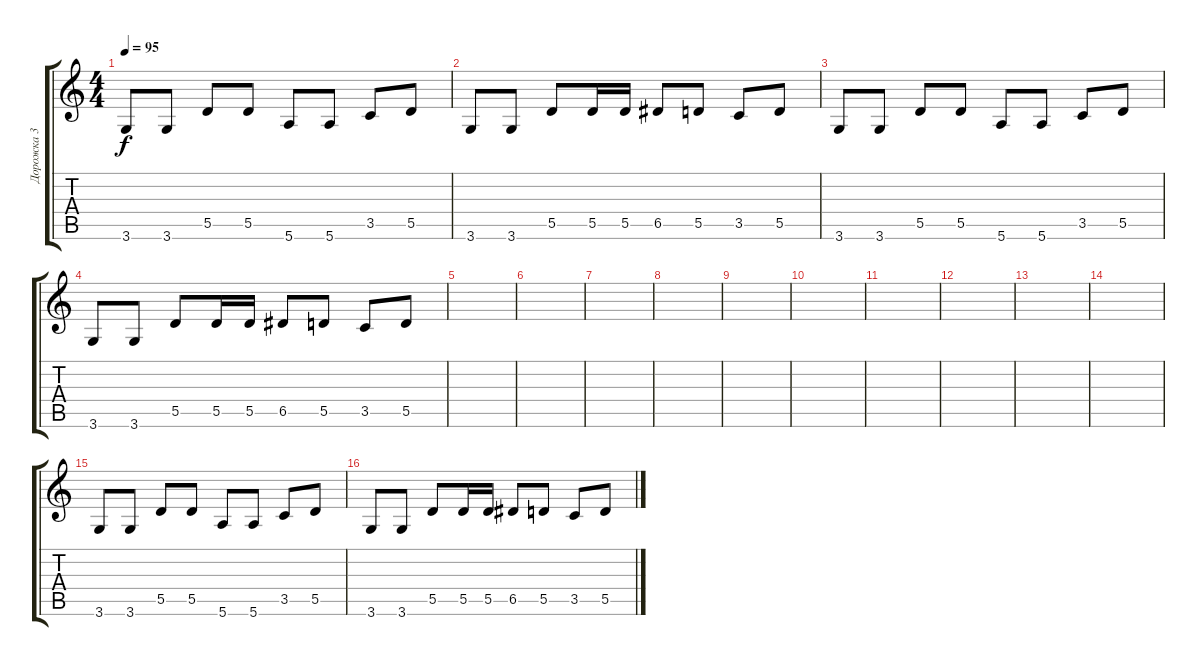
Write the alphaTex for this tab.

\track ("Дорожка 3" "Дорожка 3") {instrument electricguitarmuted}
\staff {score tabs}
\tuning (E4 B3 G3 D3 A2 E2) {hide}
\ts (4 4)
\tempo 95
\clef g2
\ks c
3.6.8{dy f} 3.6.8 5.5.8 5.5.8 5.6.8 5.6.8 3.5.8 5.5.8 |
3.6.8 3.6.8 5.5.8 5.5.16 5.5.16 6.5.8 5.5.8 3.5.8 5.5.8 |
3.6.8 3.6.8 5.5.8 5.5.8 5.6.8 5.6.8 3.5.8 5.5.8 |
3.6.8 3.6.8 5.5.8 5.5.16 5.5.16 6.5.8 5.5.8 3.5.8 5.5.8 |
|
|
|
|
|
|
|
|
|
|
3.6.8 3.6.8 5.5.8 5.5.8 5.6.8 5.6.8 3.5.8 5.5.8 |
3.6.8 3.6.8 5.5.8 5.5.16 5.5.16 6.5.8 5.5.8 3.5.8 5.5.8
